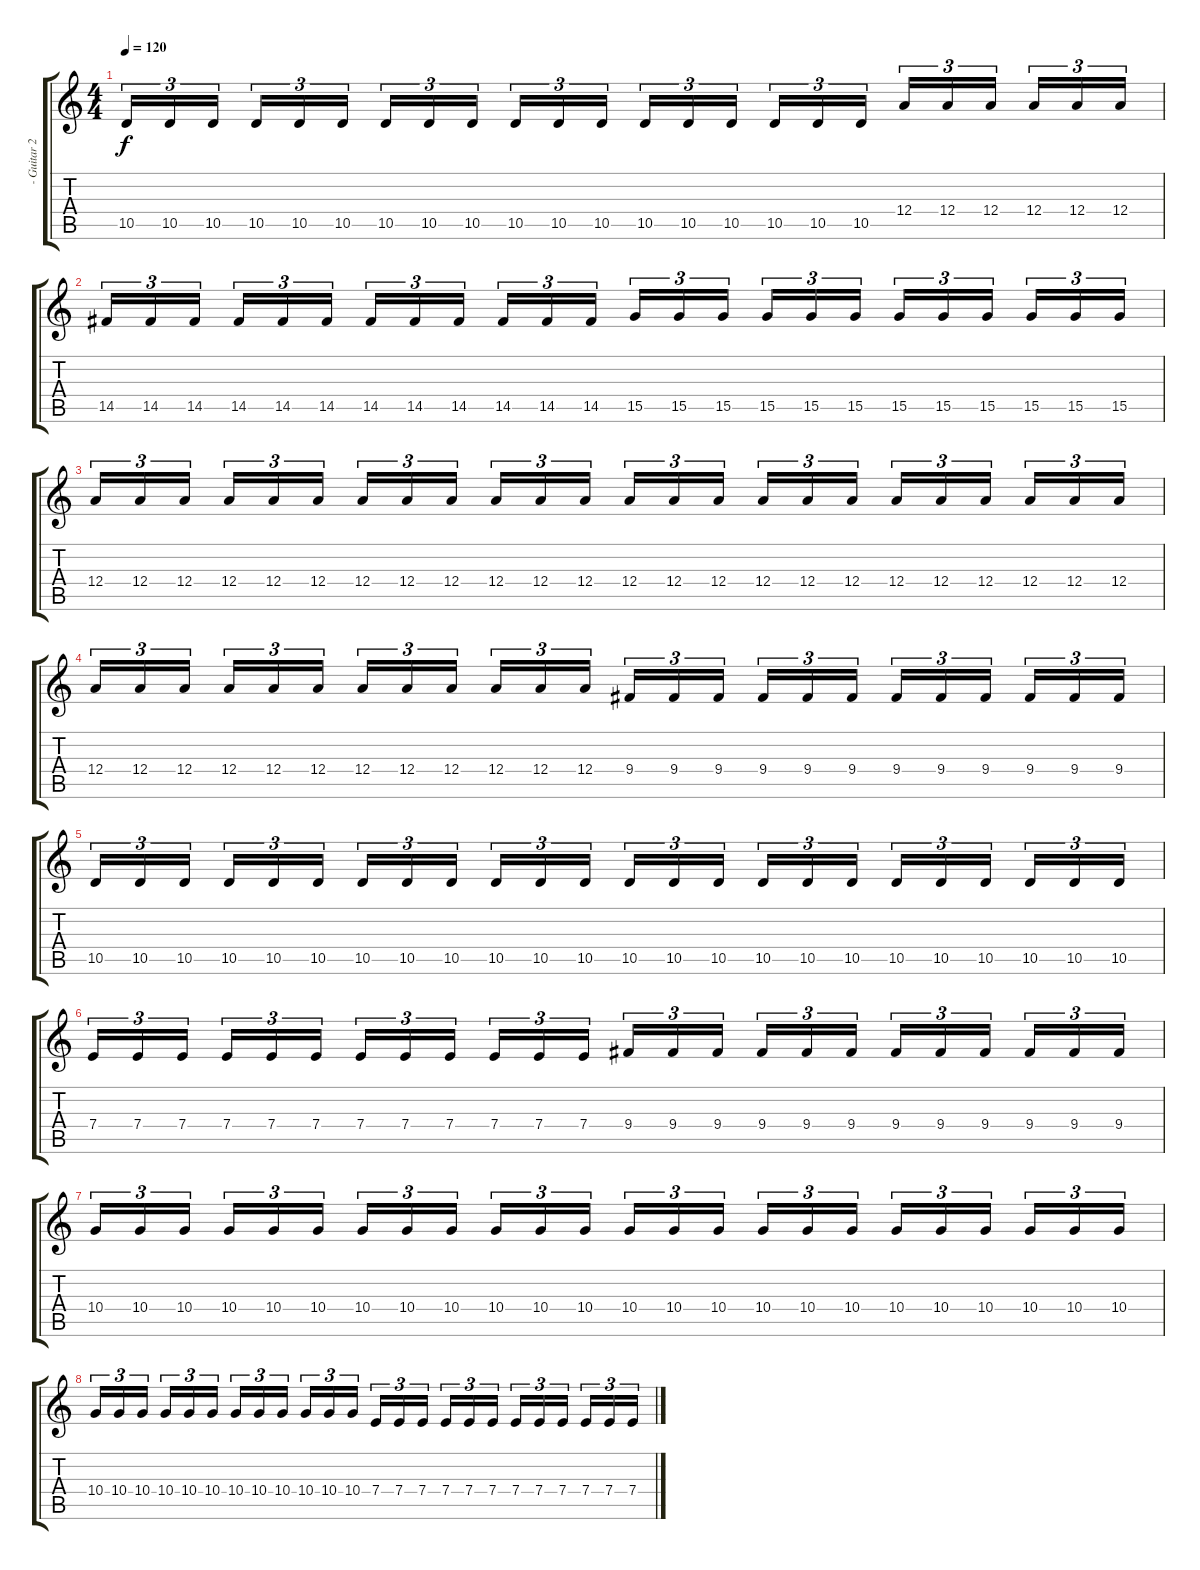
\track ("- Guitar 2 -" "- Guitar 2") {instrument distortionguitar}
\staff {score tabs}
\tuning (B3 Gb3 D3 A2 E2 B1) {hide}
\ts (4 4)
\tempo 120
\clef g2
\ks c
10.5.16{tu (3 2) dy f} 10.5.16{tu (3 2)} 10.5.16{tu (3 2)} 10.5.16{tu (3 2)} 10.5.16{tu (3 2)} 10.5.16{tu (3 2)} 10.5.16{tu (3 2)} 10.5.16{tu (3 2)} 10.5.16{tu (3 2)} 10.5.16{tu (3 2)} 10.5.16{tu (3 2)} 10.5.16{tu (3 2)} 10.5.16{tu (3 2)} 10.5.16{tu (3 2)} 10.5.16{tu (3 2)} 10.5.16{tu (3 2)} 10.5.16{tu (3 2)} 10.5.16{tu (3 2)} 12.4.16{tu (3 2)} 12.4.16{tu (3 2)} 12.4.16{tu (3 2)} 12.4.16{tu (3 2)} 12.4.16{tu (3 2)} 12.4.16{tu (3 2)} |
14.5.16{tu (3 2)} 14.5.16{tu (3 2)} 14.5.16{tu (3 2)} 14.5.16{tu (3 2)} 14.5.16{tu (3 2)} 14.5.16{tu (3 2)} 14.5.16{tu (3 2)} 14.5.16{tu (3 2)} 14.5.16{tu (3 2)} 14.5.16{tu (3 2)} 14.5.16{tu (3 2)} 14.5.16{tu (3 2)} 15.5.16{tu (3 2)} 15.5.16{tu (3 2)} 15.5.16{tu (3 2)} 15.5.16{tu (3 2)} 15.5.16{tu (3 2)} 15.5.16{tu (3 2)} 15.5.16{tu (3 2)} 15.5.16{tu (3 2)} 15.5.16{tu (3 2)} 15.5.16{tu (3 2)} 15.5.16{tu (3 2)} 15.5.16{tu (3 2)} |
12.4.16{tu (3 2)} 12.4.16{tu (3 2)} 12.4.16{tu (3 2)} 12.4.16{tu (3 2)} 12.4.16{tu (3 2)} 12.4.16{tu (3 2)} 12.4.16{tu (3 2)} 12.4.16{tu (3 2)} 12.4.16{tu (3 2)} 12.4.16{tu (3 2)} 12.4.16{tu (3 2)} 12.4.16{tu (3 2)} 12.4.16{tu (3 2)} 12.4.16{tu (3 2)} 12.4.16{tu (3 2)} 12.4.16{tu (3 2)} 12.4.16{tu (3 2)} 12.4.16{tu (3 2)} 12.4.16{tu (3 2)} 12.4.16{tu (3 2)} 12.4.16{tu (3 2)} 12.4.16{tu (3 2)} 12.4.16{tu (3 2)} 12.4.16{tu (3 2)} |
12.4.16{tu (3 2)} 12.4.16{tu (3 2)} 12.4.16{tu (3 2)} 12.4.16{tu (3 2)} 12.4.16{tu (3 2)} 12.4.16{tu (3 2)} 12.4.16{tu (3 2)} 12.4.16{tu (3 2)} 12.4.16{tu (3 2)} 12.4.16{tu (3 2)} 12.4.16{tu (3 2)} 12.4.16{tu (3 2)} 9.4.16{tu (3 2)} 9.4.16{tu (3 2)} 9.4.16{tu (3 2)} 9.4.16{tu (3 2)} 9.4.16{tu (3 2)} 9.4.16{tu (3 2)} 9.4.16{tu (3 2)} 9.4.16{tu (3 2)} 9.4.16{tu (3 2)} 9.4.16{tu (3 2)} 9.4.16{tu (3 2)} 9.4.16{tu (3 2)} |
10.5.16{tu (3 2)} 10.5.16{tu (3 2)} 10.5.16{tu (3 2)} 10.5.16{tu (3 2)} 10.5.16{tu (3 2)} 10.5.16{tu (3 2)} 10.5.16{tu (3 2)} 10.5.16{tu (3 2)} 10.5.16{tu (3 2)} 10.5.16{tu (3 2)} 10.5.16{tu (3 2)} 10.5.16{tu (3 2)} 10.5.16{tu (3 2)} 10.5.16{tu (3 2)} 10.5.16{tu (3 2)} 10.5.16{tu (3 2)} 10.5.16{tu (3 2)} 10.5.16{tu (3 2)} 10.5.16{tu (3 2)} 10.5.16{tu (3 2)} 10.5.16{tu (3 2)} 10.5.16{tu (3 2)} 10.5.16{tu (3 2)} 10.5.16{tu (3 2)} |
7.4.16{tu (3 2)} 7.4.16{tu (3 2)} 7.4.16{tu (3 2)} 7.4.16{tu (3 2)} 7.4.16{tu (3 2)} 7.4.16{tu (3 2)} 7.4.16{tu (3 2)} 7.4.16{tu (3 2)} 7.4.16{tu (3 2)} 7.4.16{tu (3 2)} 7.4.16{tu (3 2)} 7.4.16{tu (3 2)} 9.4.16{tu (3 2)} 9.4.16{tu (3 2)} 9.4.16{tu (3 2)} 9.4.16{tu (3 2)} 9.4.16{tu (3 2)} 9.4.16{tu (3 2)} 9.4.16{tu (3 2)} 9.4.16{tu (3 2)} 9.4.16{tu (3 2)} 9.4.16{tu (3 2)} 9.4.16{tu (3 2)} 9.4.16{tu (3 2)} |
10.4.16{tu (3 2)} 10.4.16{tu (3 2)} 10.4.16{tu (3 2)} 10.4.16{tu (3 2)} 10.4.16{tu (3 2)} 10.4.16{tu (3 2)} 10.4.16{tu (3 2)} 10.4.16{tu (3 2)} 10.4.16{tu (3 2)} 10.4.16{tu (3 2)} 10.4.16{tu (3 2)} 10.4.16{tu (3 2)} 10.4.16{tu (3 2)} 10.4.16{tu (3 2)} 10.4.16{tu (3 2)} 10.4.16{tu (3 2)} 10.4.16{tu (3 2)} 10.4.16{tu (3 2)} 10.4.16{tu (3 2)} 10.4.16{tu (3 2)} 10.4.16{tu (3 2)} 10.4.16{tu (3 2)} 10.4.16{tu (3 2)} 10.4.16{tu (3 2)} |
10.4.16{tu (3 2)} 10.4.16{tu (3 2)} 10.4.16{tu (3 2)} 10.4.16{tu (3 2)} 10.4.16{tu (3 2)} 10.4.16{tu (3 2)} 10.4.16{tu (3 2)} 10.4.16{tu (3 2)} 10.4.16{tu (3 2)} 10.4.16{tu (3 2)} 10.4.16{tu (3 2)} 10.4.16{tu (3 2)} 7.4.16{tu (3 2)} 7.4.16{tu (3 2)} 7.4.16{tu (3 2)} 7.4.16{tu (3 2)} 7.4.16{tu (3 2)} 7.4.16{tu (3 2)} 7.4.16{tu (3 2)} 7.4.16{tu (3 2)} 7.4.16{tu (3 2)} 7.4.16{tu (3 2)} 7.4.16{tu (3 2)} 7.4.16{tu (3 2)}
